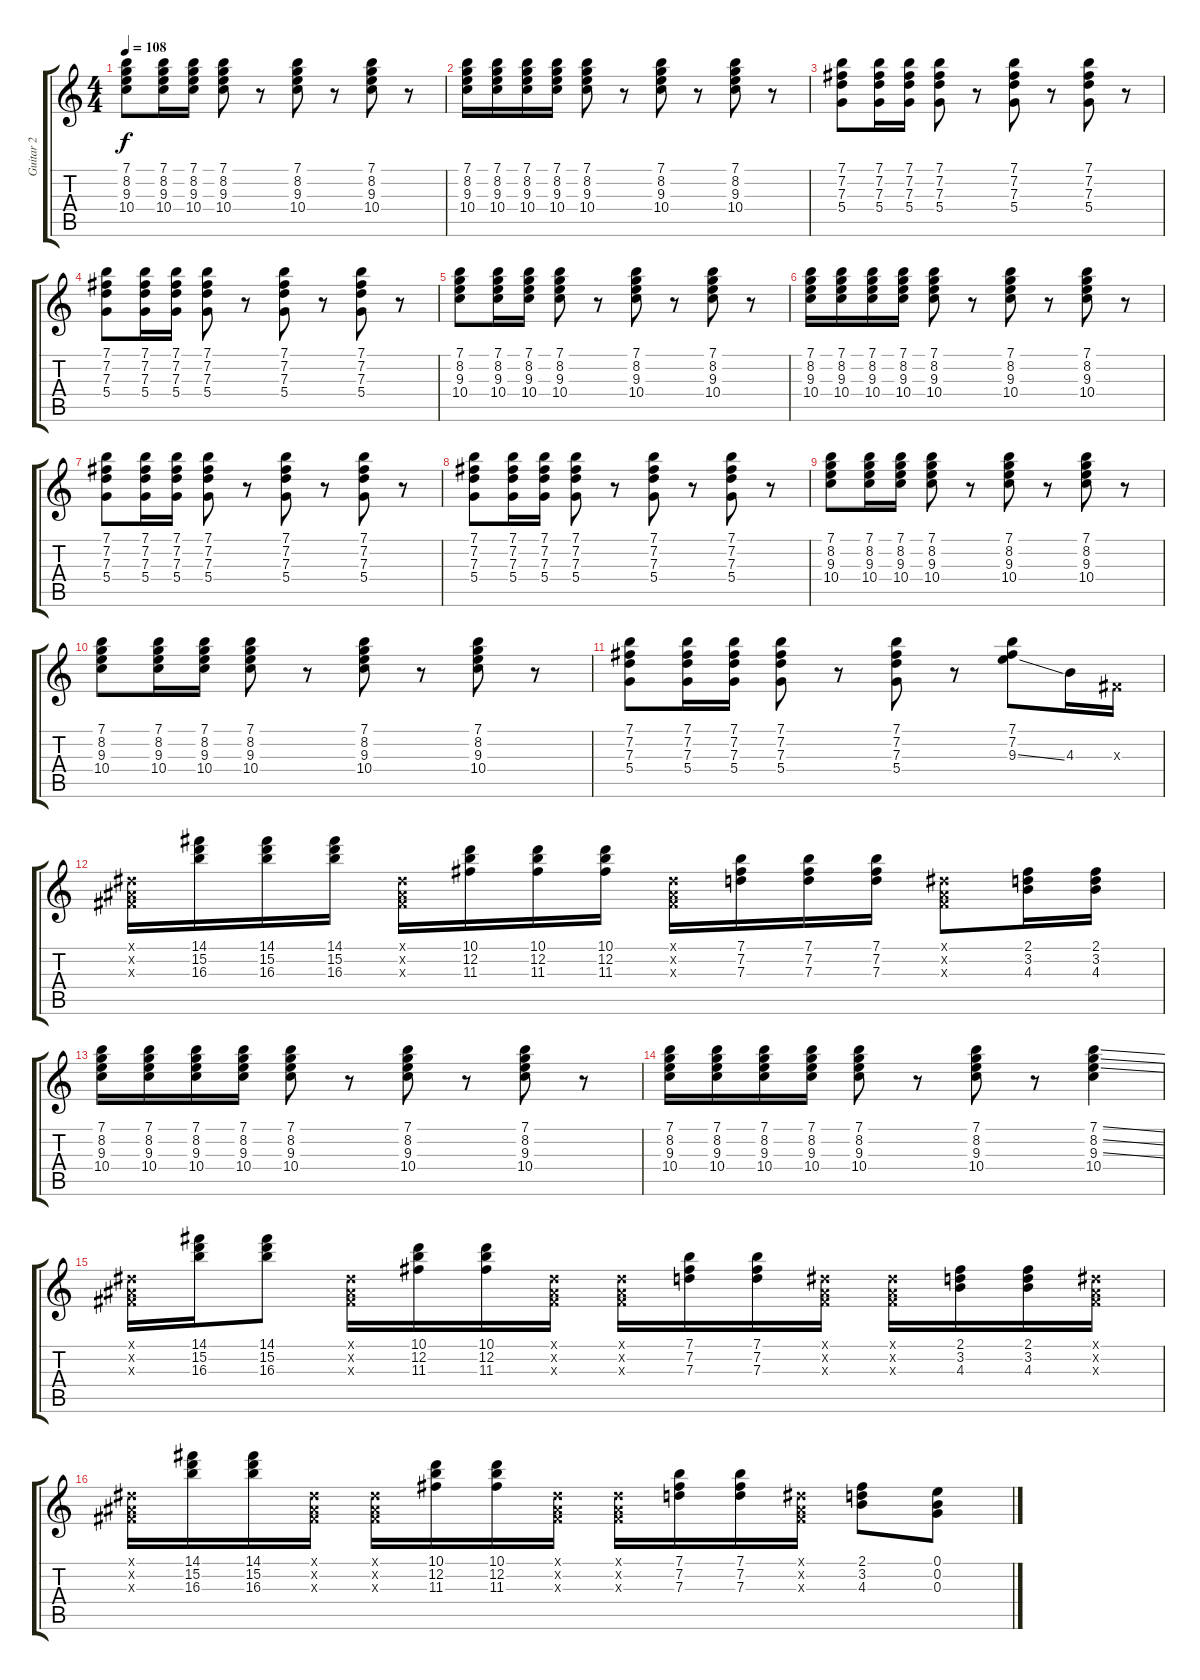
\track ("Guitar 2" "Guitar 2") {instrument electricguitarclean}
\staff {score tabs}
\tuning (E4 B3 G3 D3 A2 E2) {hide}
\ts (4 4)
\tempo 108
\clef g2
\ks c
(7.1 8.2 9.3 10.4).8{dy f} (7.1 8.2 9.3 10.4).16 (7.1 8.2 9.3 10.4).16 (7.1 8.2 9.3 10.4).8 r.8 (7.1 8.2 9.3 10.4).8 r.8 (7.1 8.2 9.3 10.4).8 r.8 |
(7.1 8.2 9.3 10.4).16 (7.1 8.2 9.3 10.4).16 (7.1 8.2 9.3 10.4).16 (7.1 8.2 9.3 10.4).16 (7.1 8.2 9.3 10.4).8 r.8 (7.1 8.2 9.3 10.4).8 r.8 (7.1 8.2 9.3 10.4).8 r.8 |
(7.1 7.2 7.3 5.4).8 (7.1 7.2 7.3 5.4).16 (7.1 7.2 7.3 5.4).16 (7.1 7.2 7.3 5.4).8 r.8 (7.1 7.2 7.3 5.4).8 r.8 (7.1 7.2 7.3 5.4).8 r.8 |
(7.1 7.2 7.3 5.4).8 (7.1 7.2 7.3 5.4).16 (7.1 7.2 7.3 5.4).16 (7.1 7.2 7.3 5.4).8 r.8 (7.1 7.2 7.3 5.4).8 r.8 (7.1 7.2 7.3 5.4).8 r.8 |
(7.1 8.2 9.3 10.4).8 (7.1 8.2 9.3 10.4).16 (7.1 8.2 9.3 10.4).16 (7.1 8.2 9.3 10.4).8 r.8 (7.1 8.2 9.3 10.4).8 r.8 (7.1 8.2 9.3 10.4).8 r.8 |
(7.1 8.2 9.3 10.4).16 (7.1 8.2 9.3 10.4).16 (7.1 8.2 9.3 10.4).16 (7.1 8.2 9.3 10.4).16 (7.1 8.2 9.3 10.4).8 r.8 (7.1 8.2 9.3 10.4).8 r.8 (7.1 8.2 9.3 10.4).8 r.8 |
(7.1 7.2 7.3 5.4).8 (7.1 7.2 7.3 5.4).16 (7.1 7.2 7.3 5.4).16 (7.1 7.2 7.3 5.4).8 r.8 (7.1 7.2 7.3 5.4).8 r.8 (7.1 7.2 7.3 5.4).8 r.8 |
(7.1 7.2 7.3 5.4).8 (7.1 7.2 7.3 5.4).16 (7.1 7.2 7.3 5.4).16 (7.1 7.2 7.3 5.4).8 r.8 (7.1 7.2 7.3 5.4).8 r.8 (7.1 7.2 7.3 5.4).8 r.8 |
(7.1 8.2 9.3 10.4).8 (7.1 8.2 9.3 10.4).16 (7.1 8.2 9.3 10.4).16 (7.1 8.2 9.3 10.4).8 r.8 (7.1 8.2 9.3 10.4).8 r.8 (7.1 8.2 9.3 10.4).8 r.8 |
(7.1 8.2 9.3 10.4).8 (7.1 8.2 9.3 10.4).16 (7.1 8.2 9.3 10.4).16 (7.1 8.2 9.3 10.4).8 r.8 (7.1 8.2 9.3 10.4).8 r.8 (7.1 8.2 9.3 10.4).8 r.8 |
(7.1 7.2 7.3 5.4).8 (7.1 7.2 7.3 5.4).16 (7.1 7.2 7.3 5.4).16 (7.1 7.2 7.3 5.4).8 r.8 (7.1 7.2 7.3 5.4).8 r.8 (7.1 7.2 9.3{ss}).8 4.3.16 -1.3{x}.16 |
(-1.1{x} -1.2{x} -1.3{x}).16 (14.1 15.2 16.3).16 (14.1 15.2 16.3).16 (14.1 15.2 16.3).16 (-1.1{x} -1.2{x} -1.3{x}).16 (10.1 12.2 11.3).16 (10.1 12.2 11.3).16 (10.1 12.2 11.3).16 (-1.1{x} -1.2{x} -1.3{x}).16 (7.1 7.2 7.3).16 (7.1 7.2 7.3).16 (7.1 7.2 7.3).16 (-1.1{x} -1.2{x} -1.3{x}).8 (2.1 3.2 4.3).16 (2.1 3.2 4.3).16 |
(7.1 8.2 9.3 10.4).16 (7.1 8.2 9.3 10.4).16 (7.1 8.2 9.3 10.4).16 (7.1 8.2 9.3 10.4).16 (7.1 8.2 9.3 10.4).8 r.8 (7.1 8.2 9.3 10.4).8 r.8 (7.1 8.2 9.3 10.4).8 r.8 |
(7.1 8.2 9.3 10.4).16 (7.1 8.2 9.3 10.4).16 (7.1 8.2 9.3 10.4).16 (7.1 8.2 9.3 10.4).16 (7.1 8.2 9.3 10.4).8 r.8 (7.1 8.2 9.3 10.4).8 r.8 (7.1{ss} 8.2{ss} 9.3{ss} 10.4).4 |
(-1.1{x} -1.2{x} -1.3{x}).16 (14.1 15.2 16.3).16 (14.1 15.2 16.3).8 (-1.1{x} -1.2{x} -1.3{x}).16 (10.1 12.2 11.3).16 (10.1 12.2 11.3).16 (-1.1{x} -1.2{x} -1.3{x}).16 (-1.1{x} -1.2{x} -1.3{x}).16 (7.1 7.2 7.3).16 (7.1 7.2 7.3).16 (-1.1{x} -1.2{x} -1.3{x}).16 (-1.1{x} -1.2{x} -1.3{x}).16 (2.1 3.2 4.3).16 (2.1 3.2 4.3).16 (-1.1{x} -1.2{x} -1.3{x}).16 |
(-1.1{x} -1.2{x} -1.3{x}).16 (14.1 15.2 16.3).16 (14.1 15.2 16.3).16 (-1.1{x} -1.2{x} -1.3{x}).16 (-1.1{x} -1.2{x} -1.3{x}).16 (10.1 12.2 11.3).16 (10.1 12.2 11.3).16 (-1.1{x} -1.2{x} -1.3{x}).16 (-1.1{x} -1.2{x} -1.3{x}).16 (7.1 7.2 7.3).16 (7.1 7.2 7.3).16 (-1.1{x} -1.2{x} -1.3{x}).16 (2.1 3.2 4.3).8 (0.1{ss} 0.2{ss} 0.3{ss}).8
